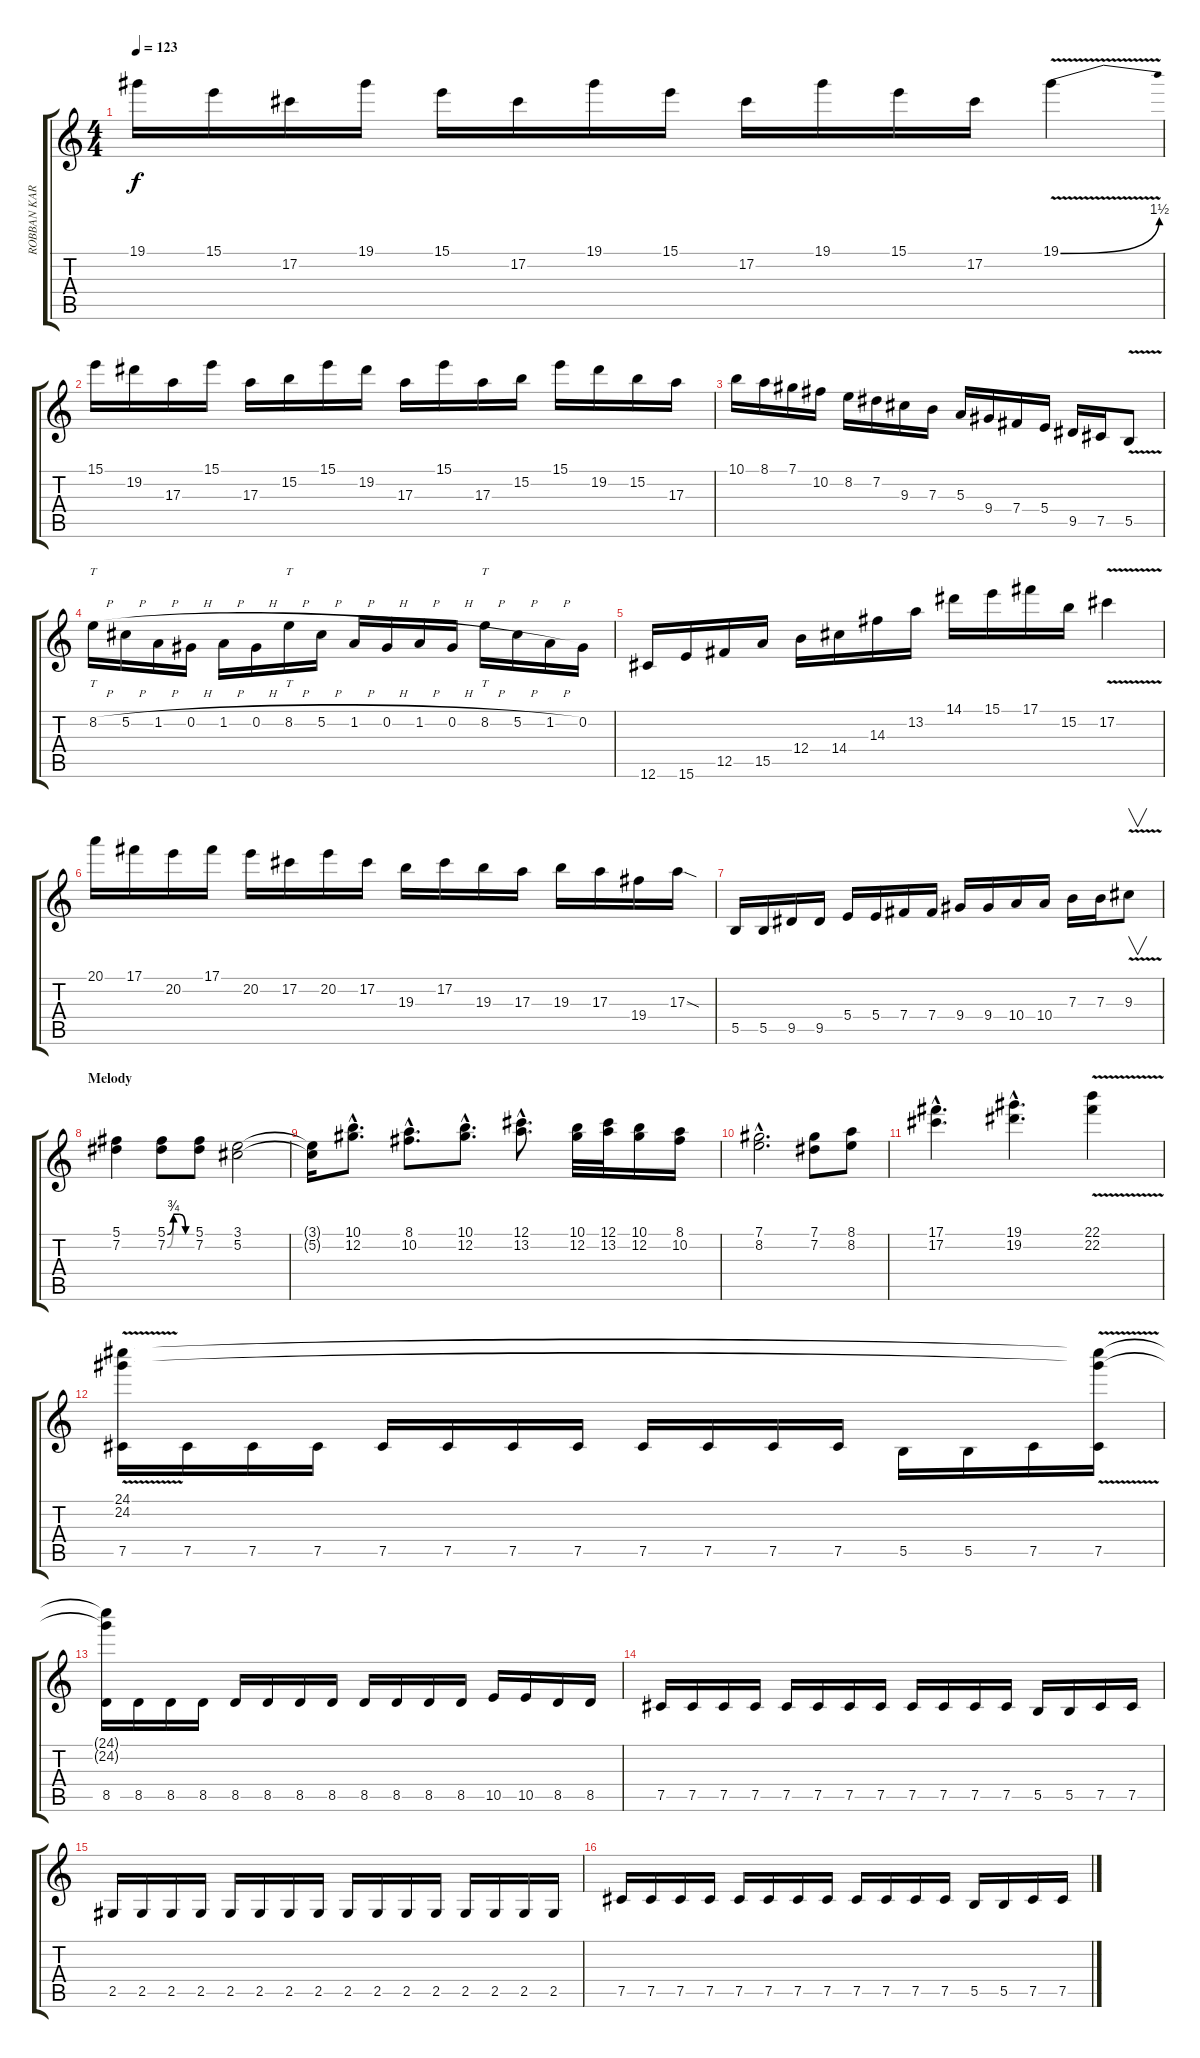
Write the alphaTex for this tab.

\track ("ROBBAN KARLSSON " "ROBBAN KAR") {instrument distortionguitar}
\staff {score tabs}
\tuning (Db4 Ab3 E3 B2 Gb2 Db2) {hide}
\ts (4 4)
\tempo 123
\clef g2
\ks c
19.1.16{dy f} 15.1.16 17.2.16 19.1.16 15.1.16 17.2.16 19.1.16 15.1.16 17.2.16 19.1.16 15.1.16 17.2.16 19.1{be (bend 0 0 60 6) v}.4 |
15.1.16 19.2.16 17.3.16 15.1.16 17.3.16 15.2.16 15.1.16 19.2.16 17.3.16 15.1.16 17.3.16 15.2.16 15.1.16 19.2.16 15.2.16 17.3.16 |
10.1.16 8.1.16 7.1.16 10.2.16 8.2.16 7.2.16 9.3.16 7.3.16 5.3.16 9.4.16 7.4.16 5.4.16 9.5.16 7.5.16 5.5{v}.8 |
8.2{h}.16{tt} 5.2{h}.16 1.2{h}.16 0.2{h}.16 1.2{h}.16 0.2{h}.16 8.2{h}.16{tt} 5.2{h}.16 1.2{h}.16 0.2{h}.16 1.2{h}.16 0.2{h}.16 8.2{h}.16{tt} 5.2{h}.16 1.2{h}.16 0.2.16 |
12.6.16 15.6.16 12.5.16 15.5.16 12.4.16 14.4.16 14.3.16 13.2.16 14.1.16 15.1.16 17.1.16 15.2.16 17.2{v}.4 |
20.1.16 17.1.16 20.2.16 17.1.16 20.2.16 17.2.16 20.2.16 17.2.16 19.3.16 17.2.16 19.3.16 17.3.16 19.3.16 17.3.16 19.4.16 17.3{sod}.16 |
5.5.16 5.5.16 9.5.16 9.5.16 5.4.16 5.4.16 7.4.16 7.4.16 9.4.16 9.4.16 10.4.16 10.4.16 7.3.16 7.3.16 9.3{v}.8{v} |
\section ("" "Melody")
(5.1 7.2).4 (5.1{be (custom 0 0 15 3 30 3 45 0 60 0)} 7.2{be (custom 0 0 15 3 30 3 45 0 60 0)}).8 (5.1 7.2).8 (3.1 5.2).2 |
(3.1{t} 5.2{t}).16 (10.1{hac} 12.2{hac}).8{d} (8.1{hac} 10.2{hac}).8{d} (10.1{hac} 12.2{hac}).8{d} (12.1{hac} 13.2{hac}).8{d} (10.1 12.2).32 (12.1 13.2).32 (10.1 12.2).16 (8.1 10.2).16 |
(7.1{hac} 8.2{hac}).2{d} (7.1 7.2).8 (8.1 8.2).8 |
(17.1{hac} 17.2{hac}).4{d} (19.1{hac} 19.2{hac}).4{d} (22.1{v} 22.2).4 |
(24.1{v} 24.2 7.5).16 7.5.16 7.5.16 7.5.16 7.5.16 7.5.16 7.5.16 7.5.16 7.5.16 7.5.16 7.5.16 7.5.16 5.5.16 5.5.16 7.5.16 (24.1{t} 24.2{t} 7.5).16 |
(24.1{t} 24.2{t} 8.5).16 8.5.16 8.5.16 8.5.16 8.5.16 8.5.16 8.5.16 8.5.16 8.5.16 8.5.16 8.5.16 8.5.16 10.5.16 10.5.16 8.5.16 8.5.16 |
7.5.16 7.5.16 7.5.16 7.5.16 7.5.16 7.5.16 7.5.16 7.5.16 7.5.16 7.5.16 7.5.16 7.5.16 5.5.16 5.5.16 7.5.16 7.5.16 |
2.5.16 2.5.16 2.5.16 2.5.16 2.5.16 2.5.16 2.5.16 2.5.16 2.5.16 2.5.16 2.5.16 2.5.16 2.5.16 2.5.16 2.5.16 2.5.16 |
7.5.16 7.5.16 7.5.16 7.5.16 7.5.16 7.5.16 7.5.16 7.5.16 7.5.16 7.5.16 7.5.16 7.5.16 5.5.16 5.5.16 7.5.16 7.5.16
